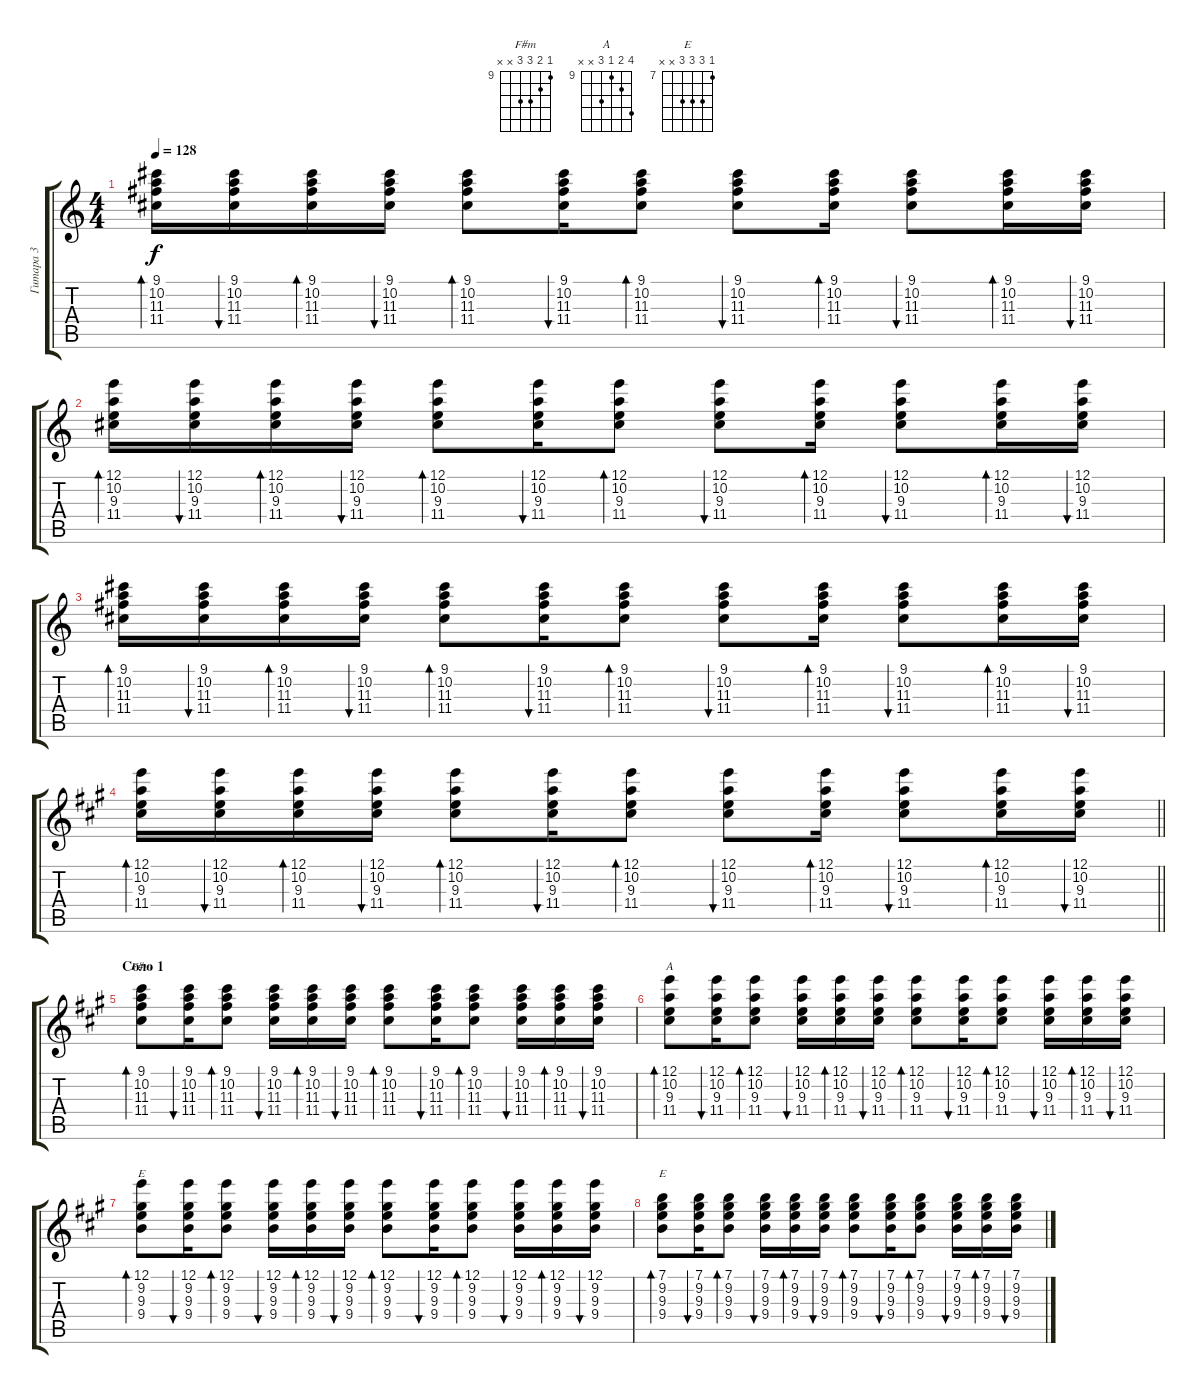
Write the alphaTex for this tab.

\track ("Гитара 3" "Гитара 3") {instrument electricguitarclean}
\staff {score tabs}
\tuning (E4 B3 G3 D3 A2 E2) {hide}
\chord ("F#m" 9 10 11 11 x x) {firstfret 9}
\chord ("A" 12 10 9 11 x x) {firstfret 9}
\chord ("E" 12 9 9 x x x) {firstfret 9 barre 9}
\chord ("E" 7 9 9 9 x x) {firstfret 7}
\ts (4 4)
\tempo 128
\clef g2
\ks c
(9.1 10.2 11.3 11.4).16{bd 60 dy f} (9.1 10.2 11.3 11.4).16{bu 60} (9.1 10.2 11.3 11.4).16{bd 60} (9.1 10.2 11.3 11.4).16{bu 60} (9.1 10.2 11.3 11.4).8{bd 60} (9.1 10.2 11.3 11.4).16{bu 60} (9.1 10.2 11.3 11.4).8{bd 60} (9.1 10.2 11.3 11.4).8{bu 60} (9.1 10.2 11.3 11.4).16{bd 60} (9.1 10.2 11.3 11.4).8{bu 60} (9.1 10.2 11.3 11.4).16{bd 60} (9.1 10.2 11.3 11.4).16{bu 60} |
(12.1 10.2 9.3 11.4).16{bd 60} (12.1 10.2 9.3 11.4).16{bu 60} (12.1 10.2 9.3 11.4).16{bd 60} (12.1 10.2 9.3 11.4).16{bu 60} (12.1 10.2 9.3 11.4).8{bd 60} (12.1 10.2 9.3 11.4).16{bu 60} (12.1 10.2 9.3 11.4).8{bd 60} (12.1 10.2 9.3 11.4).8{bu 60} (12.1 10.2 9.3 11.4).16{bd 60} (12.1 10.2 9.3 11.4).8{bu 60} (12.1 10.2 9.3 11.4).16{bd 60} (12.1 10.2 9.3 11.4).16{bu 60} |
(9.1 10.2 11.3 11.4).16{bd 60} (9.1 10.2 11.3 11.4).16{bu 60} (9.1 10.2 11.3 11.4).16{bd 60} (9.1 10.2 11.3 11.4).16{bu 60} (9.1 10.2 11.3 11.4).8{bd 60} (9.1 10.2 11.3 11.4).16{bu 60} (9.1 10.2 11.3 11.4).8{bd 60} (9.1 10.2 11.3 11.4).8{bu 60} (9.1 10.2 11.3 11.4).16{bd 60} (9.1 10.2 11.3 11.4).8{bu 60} (9.1 10.2 11.3 11.4).16{bd 60} (9.1 10.2 11.3 11.4).16{bu 60} |
\barLineRight lightlight
\ks f#minor
(12.1 10.2 9.3 11.4).16{bd 60} (12.1 10.2 9.3 11.4).16{bu 60} (12.1 10.2 9.3 11.4).16{bd 60} (12.1 10.2 9.3 11.4).16{bu 60} (12.1 10.2 9.3 11.4).8{bd 60} (12.1 10.2 9.3 11.4).16{bu 60} (12.1 10.2 9.3 11.4).8{bd 60} (12.1 10.2 9.3 11.4).8{bu 60} (12.1 10.2 9.3 11.4).16{bd 60} (12.1 10.2 9.3 11.4).8{bu 60} (12.1 10.2 9.3 11.4).16{bd 60} (12.1 10.2 9.3 11.4).16{bu 60} |
\section ("" "Соло 1")
(9.1 10.2 11.3 11.4).8{bd 60 ch "F#m"} (9.1 10.2 11.3 11.4).16{bu 60} (9.1 10.2 11.3 11.4).8{bd 60} (9.1 10.2 11.3 11.4).16{bu 60} (9.1 10.2 11.3 11.4).16{bd 60} (9.1 10.2 11.3 11.4).16{bu 60} (9.1 10.2 11.3 11.4).8{bd 60} (9.1 10.2 11.3 11.4).16{bu 60} (9.1 10.2 11.3 11.4).8{bd 60} (9.1 10.2 11.3 11.4).16{bu 60} (9.1 10.2 11.3 11.4).16{bd 60} (9.1 10.2 11.3 11.4).16{bu 60} |
(12.1 10.2 9.3 11.4).8{bd 60 ch "A"} (12.1 10.2 9.3 11.4).16{bu 60} (12.1 10.2 9.3 11.4).8{bd 60} (12.1 10.2 9.3 11.4).16{bu 60} (12.1 10.2 9.3 11.4).16{bd 60} (12.1 10.2 9.3 11.4).16{bu 60} (12.1 10.2 9.3 11.4).8{bd 60} (12.1 10.2 9.3 11.4).16{bu 60} (12.1 10.2 9.3 11.4).8{bd 60} (12.1 10.2 9.3 11.4).16{bu 60} (12.1 10.2 9.3 11.4).16{bd 60} (12.1 10.2 9.3 11.4).16{bu 60} |
(12.1 9.2 9.3 9.4).8{bd 60 ch "E"} (12.1 9.2 9.3 9.4).16{bu 60} (12.1 9.2 9.3 9.4).8{bd 60} (12.1 9.2 9.3 9.4).16{bu 60} (12.1 9.2 9.3 9.4).16{bd 60} (12.1 9.2 9.3 9.4).16{bu 60} (12.1 9.2 9.3 9.4).8{bd 60} (12.1 9.2 9.3 9.4).16{bu 60} (12.1 9.2 9.3 9.4).8{bd 60} (12.1 9.2 9.3 9.4).16{bu 60} (12.1 9.2 9.3 9.4).16{bd 60} (12.1 9.2 9.3 9.4).16{bu 60} |
(7.1 9.2 9.3 9.4).8{bd 60 ch "E"} (7.1 9.2 9.3 9.4).16{bu 60} (7.1 9.2 9.3 9.4).8{bd 60} (7.1 9.2 9.3 9.4).16{bu 60} (7.1 9.2 9.3 9.4).16{bd 60} (7.1 9.2 9.3 9.4).16{bu 60} (7.1 9.2 9.3 9.4).8{bd 60} (7.1 9.2 9.3 9.4).16{bu 60} (7.1 9.2 9.3 9.4).8{bd 60} (7.1 9.2 9.3 9.4).16{bu 60} (7.1 9.2 9.3 9.4).16{bd 60} (7.1 9.2 9.3 9.4).16{bu 60}
